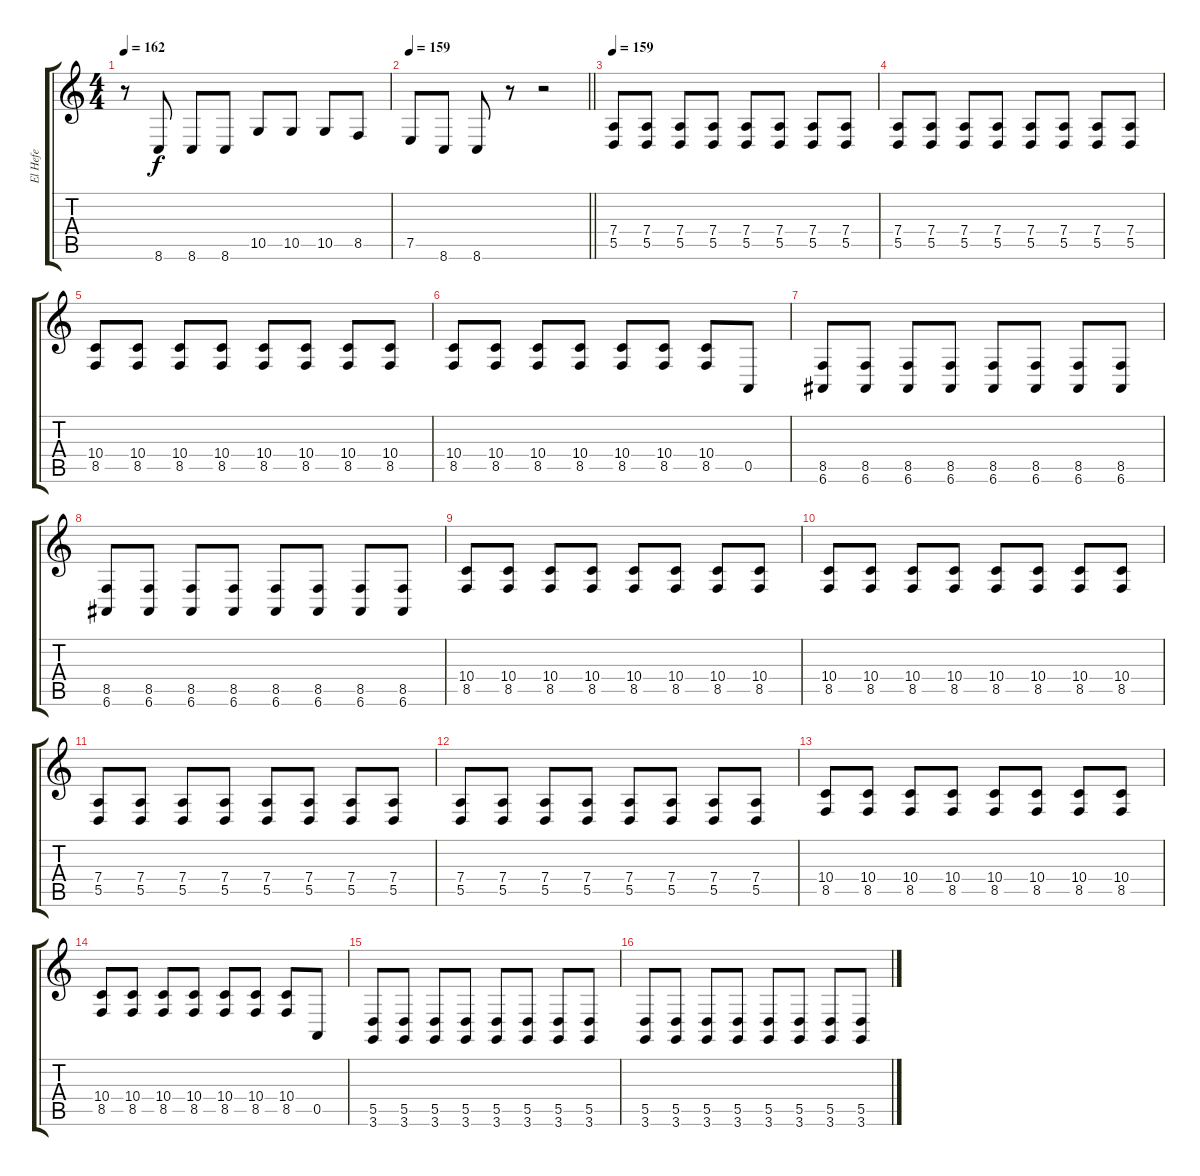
\track ("El Hefe" "El Hefe") {instrument trumpet}
\staff {score tabs}
\tuning (E4 B3 G3 D3 A2 E2) {hide}
\ts (4 4)
\tempo 162
\clef g2
\ks c
r.8{dy f} 8.6.8 8.6.8 8.6.8 10.5.8 10.5.8 10.5.8 8.5.8 |
\tempo 159
\barLineRight lightlight
7.5.8 8.6.8 8.6.8 r.8 r.2 |
\section ("" "")
\tempo 159
(7.4 5.5).8 (7.4 5.5).8 (7.4 5.5).8 (7.4 5.5).8 (7.4 5.5).8 (7.4 5.5).8 (7.4 5.5).8 (7.4 5.5).8 |
(7.4 5.5).8 (7.4 5.5).8 (7.4 5.5).8 (7.4 5.5).8 (7.4 5.5).8 (7.4 5.5).8 (7.4 5.5).8 (7.4 5.5).8 |
(10.4 8.5).8 (10.4 8.5).8 (10.4 8.5).8 (10.4 8.5).8 (10.4 8.5).8 (10.4 8.5).8 (10.4 8.5).8 (10.4 8.5).8 |
(10.4 8.5).8 (10.4 8.5).8 (10.4 8.5).8 (10.4 8.5).8 (10.4 8.5).8 (10.4 8.5).8 (10.4 8.5).8 0.5.8 |
(8.5 6.6).8 (8.5 6.6).8 (8.5 6.6).8 (8.5 6.6).8 (8.5 6.6).8 (8.5 6.6).8 (8.5 6.6).8 (8.5 6.6).8 |
(8.5 6.6).8 (8.5 6.6).8 (8.5 6.6).8 (8.5 6.6).8 (8.5 6.6).8 (8.5 6.6).8 (8.5 6.6).8 (8.5 6.6).8 |
(10.4 8.5).8 (10.4 8.5).8 (10.4 8.5).8 (10.4 8.5).8 (10.4 8.5).8 (10.4 8.5).8 (10.4 8.5).8 (10.4 8.5).8 |
(10.4 8.5).8 (10.4 8.5).8 (10.4 8.5).8 (10.4 8.5).8 (10.4 8.5).8 (10.4 8.5).8 (10.4 8.5).8 (10.4 8.5).8 |
(7.4 5.5).8 (7.4 5.5).8 (7.4 5.5).8 (7.4 5.5).8 (7.4 5.5).8 (7.4 5.5).8 (7.4 5.5).8 (7.4 5.5).8 |
(7.4 5.5).8 (7.4 5.5).8 (7.4 5.5).8 (7.4 5.5).8 (7.4 5.5).8 (7.4 5.5).8 (7.4 5.5).8 (7.4 5.5).8 |
(10.4 8.5).8 (10.4 8.5).8 (10.4 8.5).8 (10.4 8.5).8 (10.4 8.5).8 (10.4 8.5).8 (10.4 8.5).8 (10.4 8.5).8 |
(10.4 8.5).8 (10.4 8.5).8 (10.4 8.5).8 (10.4 8.5).8 (10.4 8.5).8 (10.4 8.5).8 (10.4 8.5).8 0.5.8 |
(5.5 3.6).8 (5.5 3.6).8 (5.5 3.6).8 (5.5 3.6).8 (5.5 3.6).8 (5.5 3.6).8 (5.5 3.6).8 (5.5 3.6).8 |
(5.5 3.6).8 (5.5 3.6).8 (5.5 3.6).8 (5.5 3.6).8 (5.5 3.6).8 (5.5 3.6).8 (5.5 3.6).8 (5.5 3.6).8
